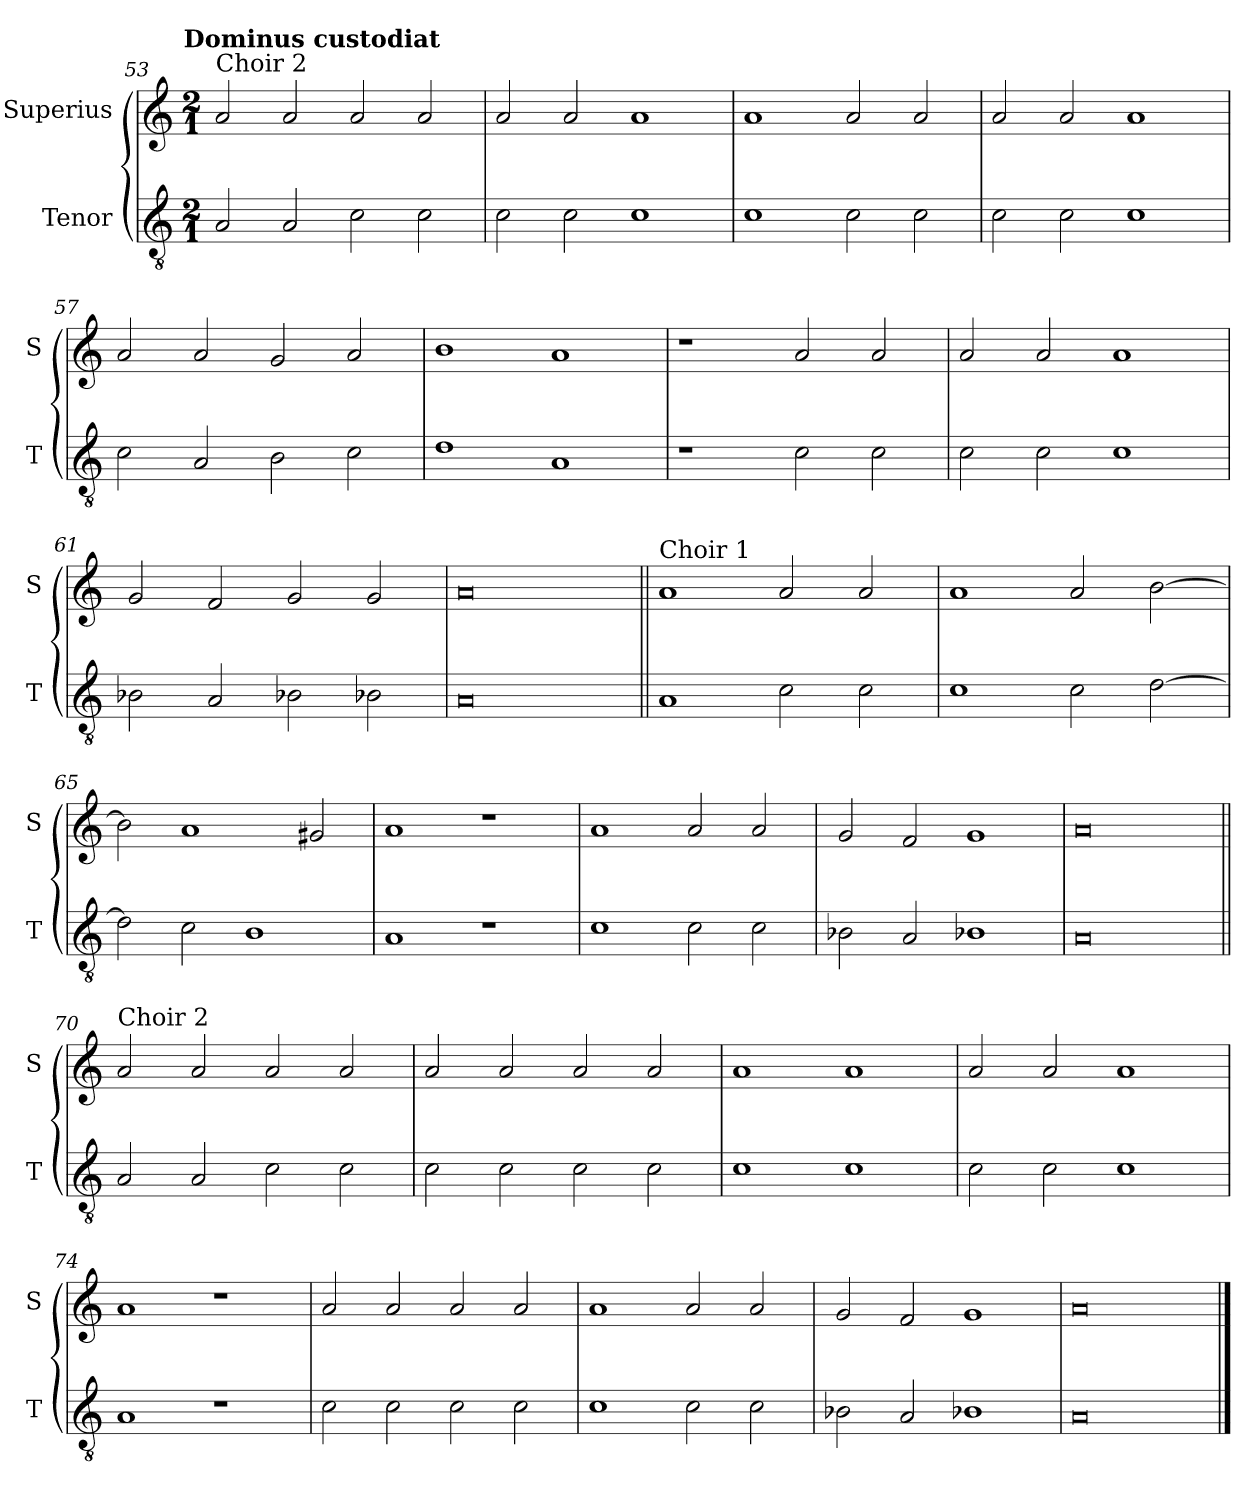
**kern	**kern
*part2	*part1
*staff2	*staff1
*I"Tenor	*I"Superius
*I'T	*I'S
*clefGv2	*clefG2
*k[]	*k[]
!!LO:TX:omd:t=Dominus custodiat
*M2/1	*M2/1
=53	=53
!	!LO:TX:a:t=Choir 2
2A/	2a/
2A/	2a/
2c\	2a/
2c\	2a/
=54	=54
2c\	2a/
2c\	2a/
1c	1a
=55	=55
1c	1a
2c\	2a/
2c\	2a/
=56	=56
2c\	2a/
2c\	2a/
1c	1a
=57	=57
2c\	2a/
2A/	2a/
2B\	2g/
2c\	2a/
=58	=58
1d	1b
1A	1a
=59	=59
1r	1r
2c\	2a/
2c\	2a/
=60	=60
2c\	2a/
2c\	2a/
1c	1a
=61	=61
2B-X\	2g/
2A/	2f/
2B-X\	2g/
2B-X\	2g/
=62	=62
0A	0a
=63||	=63||
!	!LO:TX:a:t=Choir 1
1A	1a
2c\	2a/
2c\	2a/
=64	=64
1c	1a
2c\	2a/
[2d\	[2b\
=65	=65
2d\]	2b\]
2c\	1a
1B	.
.	2g#X/
=66	=66
1A	1a
1r	1r
=67	=67
1c	1a
2c\	2a/
2c\	2a/
=68	=68
2B-X\	2g/
2A/	2f/
1B-X	1g
=69	=69
0A	0a
=70||	=70||
!	!LO:TX:a:t=Choir 2
2A/	2a/
2A/	2a/
2c\	2a/
2c\	2a/
=71	=71
2c\	2a/
2c\	2a/
2c\	2a/
2c\	2a/
=72	=72
1c	1a
1c	1a
=73	=73
2c\	2a/
2c\	2a/
1c	1a
=74	=74
1A	1a
1r	1r
=75	=75
2c\	2a/
2c\	2a/
2c\	2a/
2c\	2a/
=76	=76
1c	1a
2c\	2a/
2c\	2a/
=77	=77
2B-X\	2g/
2A/	2f/
1B-X	1g
=78	=78
0A	0a
==	==
*-	*-
